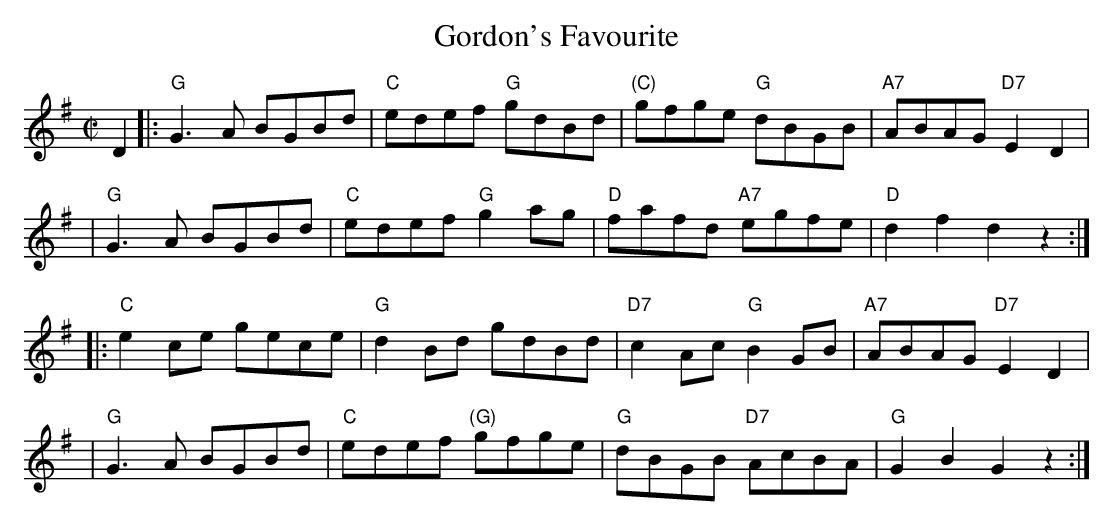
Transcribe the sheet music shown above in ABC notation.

X:1
T: Gordon's Favourite
M: C|
L: 1/8
K: G
D2 \
|: "G"G3A BGBd | "C"edef "G"gdBd | "(C)"gfge "G"dBGB | "A7"ABAG "D7"E2D2 |
|  "G"G3A BGBd | "C"edef "G"g2ag | "D"fafd "A7"egfe | "D"d2f2 d2z2 :|
|: "C"e2ce gece | "G"d2Bd gdBd | "D7"c2Ac "G"B2GB | "A7"ABAG "D7"E2D2 |
|  "G"G3A BGBd | "C"edef "(G)"gfge | "G"dBGB "D7"AcBA | "G"G2B2 G2z2 :|
